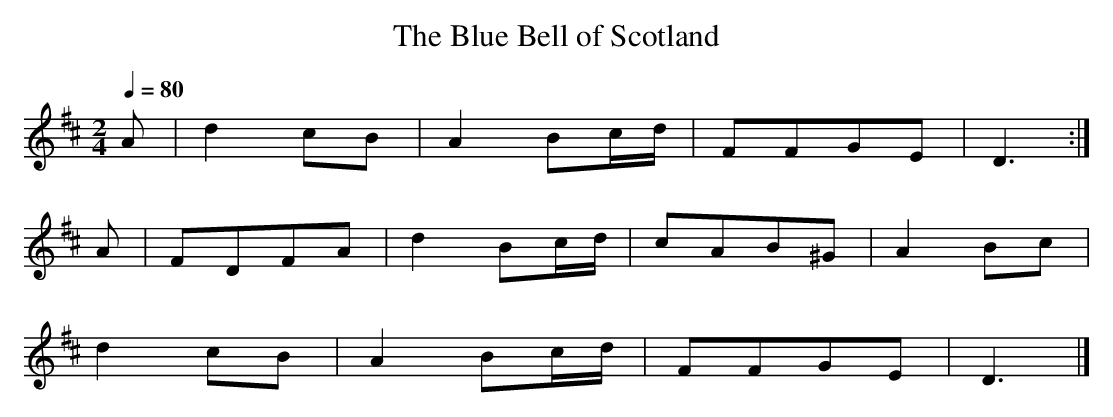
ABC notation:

X:1
T:The Blue Bell of Scotland
M:2/4
L:1/8
Q:1/4=80
K:D
A|d2cB|A2Bc/d/|FFGE |D3 :|
A|FDFA|d2Bc/d/|cAB^G|A2Bc|
  d2cB|A2Bc/d/|FFGE |D3 |]

One of the few examples of such change of key (again, from D to A) that still
manages to sound like a traditional tune is this:
